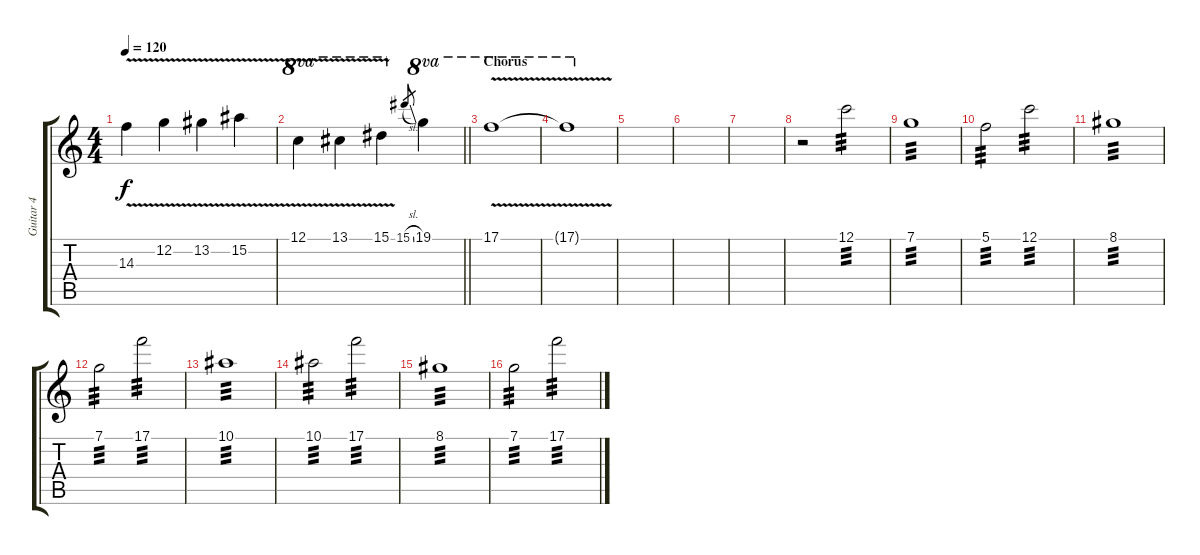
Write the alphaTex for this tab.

\track ("Guitar 4" "Guitar 4") {instrument distortionguitar}
\staff {score tabs}
\tuning (C4 G3 Eb3 Bb2 F2 C2) {hide}
\ts (4 4)
\tempo 120
\clef g2
\ks c
14.3{v}.4{dy f} 12.2{v}.4 13.2{v}.4 15.2{v}.4 |
\barLineRight lightlight
12.1{v}.4{ot 8va} 13.1{v}.4{ot 8va} 15.1{v}.4{ot 8va} 15.1{sl}.8{gr} 19.1.4{ot 8va} |
\section ("" "Chorus")
17.1{v}.1{ot 8va volume 0} |
17.1{t}.1{ot 8va} |
|
|
|
r.2{volume 13} 12.1.2{tp 3} |
7.1.1{tp 3} |
5.1.2{tp 3} 12.1.2{tp 3} |
8.1.1{tp 3} |
7.1.2{tp 3} 17.1.2{tp 3} |
10.1.1{tp 3} |
10.1.2{tp 3} 17.1.2{tp 3} |
8.1.1{tp 3} |
7.1.2{tp 3} 17.1.2{tp 3}
